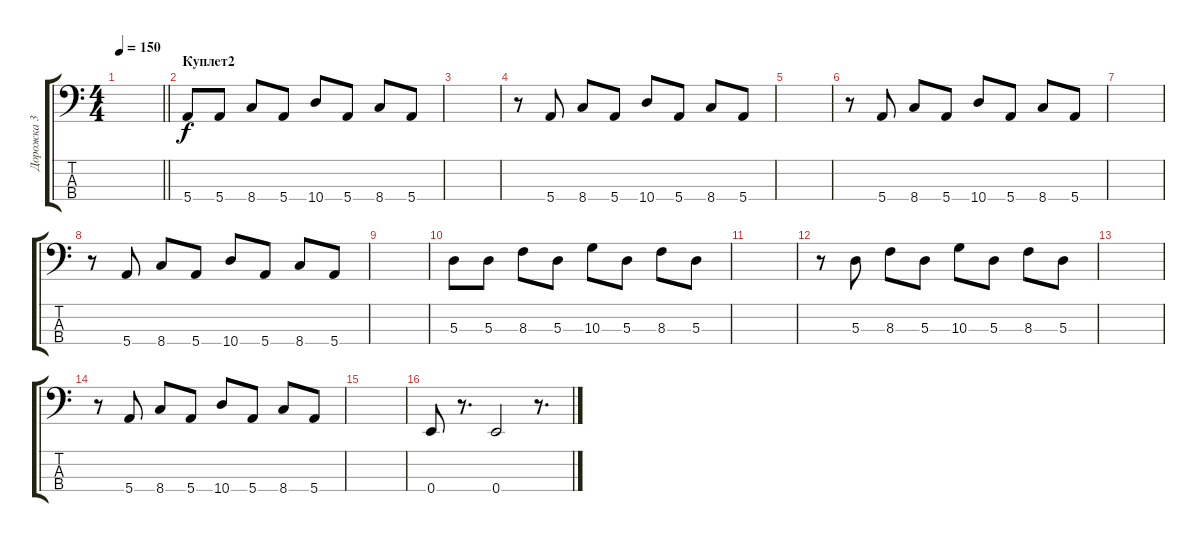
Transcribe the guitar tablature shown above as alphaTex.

\track ("Дорожка 3" "Дорожка 3") {instrument electricbassfinger}
\staff {score tabs}
\tuning (G2 D2 A1 E1) {hide}
\ts (4 4)
\tempo 150
\clef f4
\barLineRight lightlight
\ks c
|
\section ("" "Куплет2")
5.4.8 5.4.8 8.4.8 5.4.8 10.4.8 5.4.8 8.4.8 5.4.8 |
|
r.8 5.4.8 8.4.8 5.4.8 10.4.8 5.4.8 8.4.8 5.4.8 |
|
r.8 5.4.8 8.4.8 5.4.8 10.4.8 5.4.8 8.4.8 5.4.8 |
|
r.8 5.4.8 8.4.8 5.4.8 10.4.8 5.4.8 8.4.8 5.4.8 |
|
5.3.8 5.3.8 8.3.8 5.3.8 10.3.8 5.3.8 8.3.8 5.3.8 |
|
r.8 5.3.8 8.3.8 5.3.8 10.3.8 5.3.8 8.3.8 5.3.8 |
|
r.8 5.4.8 8.4.8 5.4.8 10.4.8 5.4.8 8.4.8 5.4.8 |
|
0.4.8 r.8{d} 0.4.2 r.8{d}
